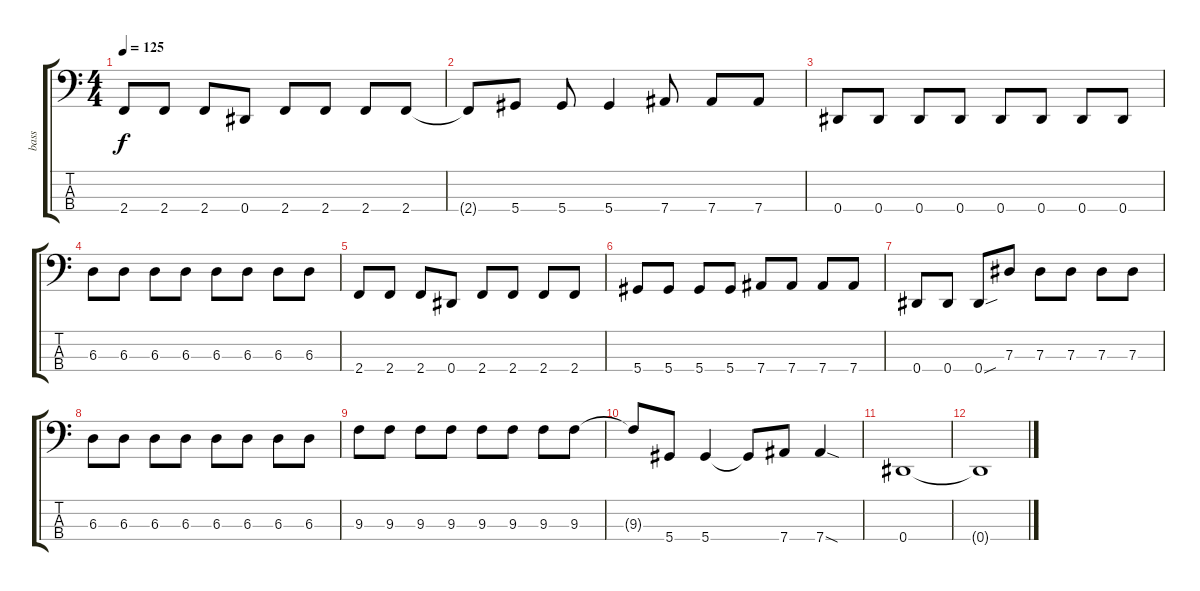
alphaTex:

\track ("bass" "bass") {instrument electricbassfinger}
\staff {score tabs}
\tuning (Gb2 Db2 Ab1 Eb1) {hide}
\ts (4 4)
\tempo 125
\clef f4
\ks c
2.4.8{dy f} 2.4.8 2.4.8 0.4.8 2.4.8 2.4.8 2.4.8 2.4.8 |
2.4{t}.8 5.4.8 5.4.8 5.4.4 7.4.8 7.4.8 7.4.8 |
0.4.8 0.4.8 0.4.8 0.4.8 0.4.8 0.4.8 0.4.8 0.4.8 |
6.3.8 6.3.8 6.3.8 6.3.8 6.3.8 6.3.8 6.3.8 6.3.8 |
2.4.8 2.4.8 2.4.8 0.4.8 2.4.8 2.4.8 2.4.8 2.4.8 |
5.4.8 5.4.8 5.4.8 5.4.8 7.4.8 7.4.8 7.4.8 7.4.8 |
0.4.8 0.4.8 0.4{sou}.8 7.3.8 7.3.8 7.3.8 7.3.8 7.3.8 |
6.3.8 6.3.8 6.3.8 6.3.8 6.3.8 6.3.8 6.3.8 6.3.8 |
9.3.8 9.3.8 9.3.8 9.3.8 9.3.8 9.3.8 9.3.8 9.3.8 |
9.3{t}.8 5.4.8 5.4.4 5.4{t}.8 7.4.8 7.4{sod}.4 |
0.4.1 |
0.4{t}.1
